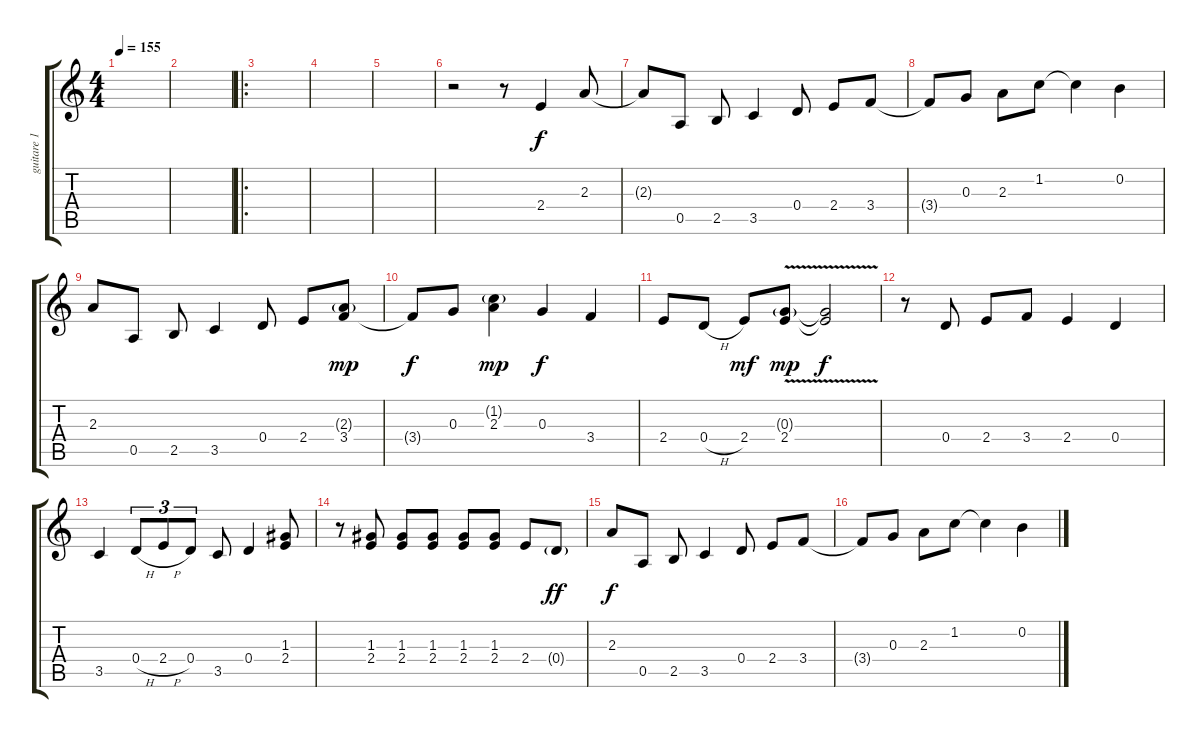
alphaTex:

\track ("guitare 1" "guitare 1") {instrument electricguitarclean}
\staff {score tabs}
\tuning (E4 B3 G3 D3 A2 E2) {hide}
\ts (4 4)
\tempo 155
\clef g2
\ks c
|
|
\ro
|
|
|
r.2 r.8 2.4.4 2.3.8 |
2.3{t}.8 0.5.8 2.5.8 3.5.4 0.4.8 2.4.8 3.4.8 |
3.4{t}.8 0.3.8 2.3.8 1.2.8 1.2{t}.4 0.2.4 |
2.3.8 0.5.8 2.5.8 3.5.4 0.4.8 2.4.8 (2.3{g} 3.4).8{dy mp} |
3.4{t}.8{dy f} 0.3.8 (1.2{g} 2.3).4{dy mp} 0.3.4{dy f} 3.4.4 |
2.4.8 0.4{h}.8 2.4.8{dy mf} (0.3{v g} 2.4{v}).8{dy mp} (0.3{t} 2.4{t}).2{dy f} |
r.8 0.4.8 2.4.8 3.4.8 2.4.4 0.4.4 |
3.5.4 0.4{h}.8{tu (3 2)} 2.4{h}.8{tu (3 2)} 0.4.8{tu (3 2)} 3.5.8 0.4.4 (1.3 2.4).8 |
r.8 (1.3 2.4).8 (1.3 2.4).8 (1.3 2.4).8 (1.3 2.4).8 (1.3 2.4).8 2.4.8 0.4{g}.8{dy ff} |
2.3.8{dy f} 0.5.8 2.5.8 3.5.4 0.4.8 2.4.8 3.4.8 |
3.4{t}.8 0.3.8 2.3.8 1.2.8 1.2{t}.4 0.2.4
